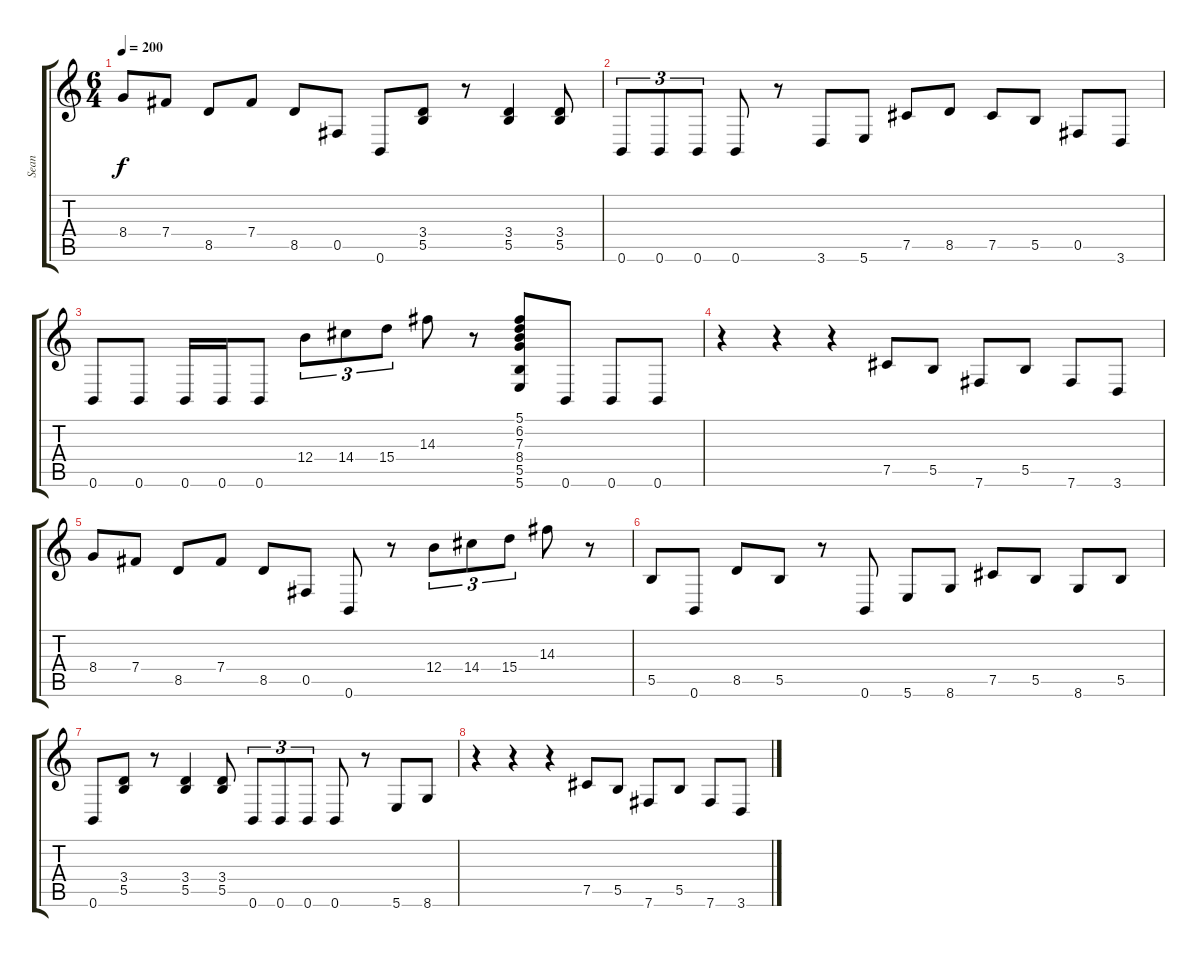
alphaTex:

\track ("Sean" "Sean") {instrument overdrivenguitar}
\staff {score tabs}
\tuning (Db4 Ab3 E3 B2 Gb2 B1) {hide}
\ts (6 4)
\tempo 200
\clef g2
\ks c
8.4.8{dy f} 7.4.8 8.5.8 7.4.8 8.5.8 0.5.8 0.6.8 (3.4 5.5).8 r.8 (3.4 5.5).4 (3.4 5.5).8 |
0.6.8{tu (3 2)} 0.6.8{tu (3 2)} 0.6.8{tu (3 2)} 0.6.8 r.8 3.6.8 5.6.8 7.5.8 8.5.8 7.5.8 5.5.8 0.5.8 3.6.8 |
0.6.8 0.6.8 0.6.16 0.6.16 0.6.8 12.4.8{tu (3 2)} 14.4.8{tu (3 2)} 15.4.8{tu (3 2)} 14.3.8 r.8 (5.1 6.2 7.3 8.4 5.5 5.6).8 0.6.8 0.6.8 0.6.8 |
r.4 r.4 r.4 7.5.8 5.5.8 7.6.8 5.5.8 7.6.8 3.6.8 |
8.4.8 7.4.8 8.5.8 7.4.8 8.5.8 0.5.8 0.6.8 r.8 12.4.8{tu (3 2)} 14.4.8{tu (3 2)} 15.4.8{tu (3 2)} 14.3.8 r.8 |
5.5.8 0.6.8 8.5.8 5.5.8 r.8 0.6.8 5.6.8 8.6.8 7.5.8 5.5.8 8.6.8 5.5.8 |
0.6.8 (3.4 5.5).8 r.8 (3.4 5.5).4 (3.4 5.5).8 0.6.8{tu (3 2)} 0.6.8{tu (3 2)} 0.6.8{tu (3 2)} 0.6.8 r.8 5.6.8 8.6.8 |
r.4 r.4 r.4 7.5.8 5.5.8 7.6.8 5.5.8 7.6.8 3.6.8
